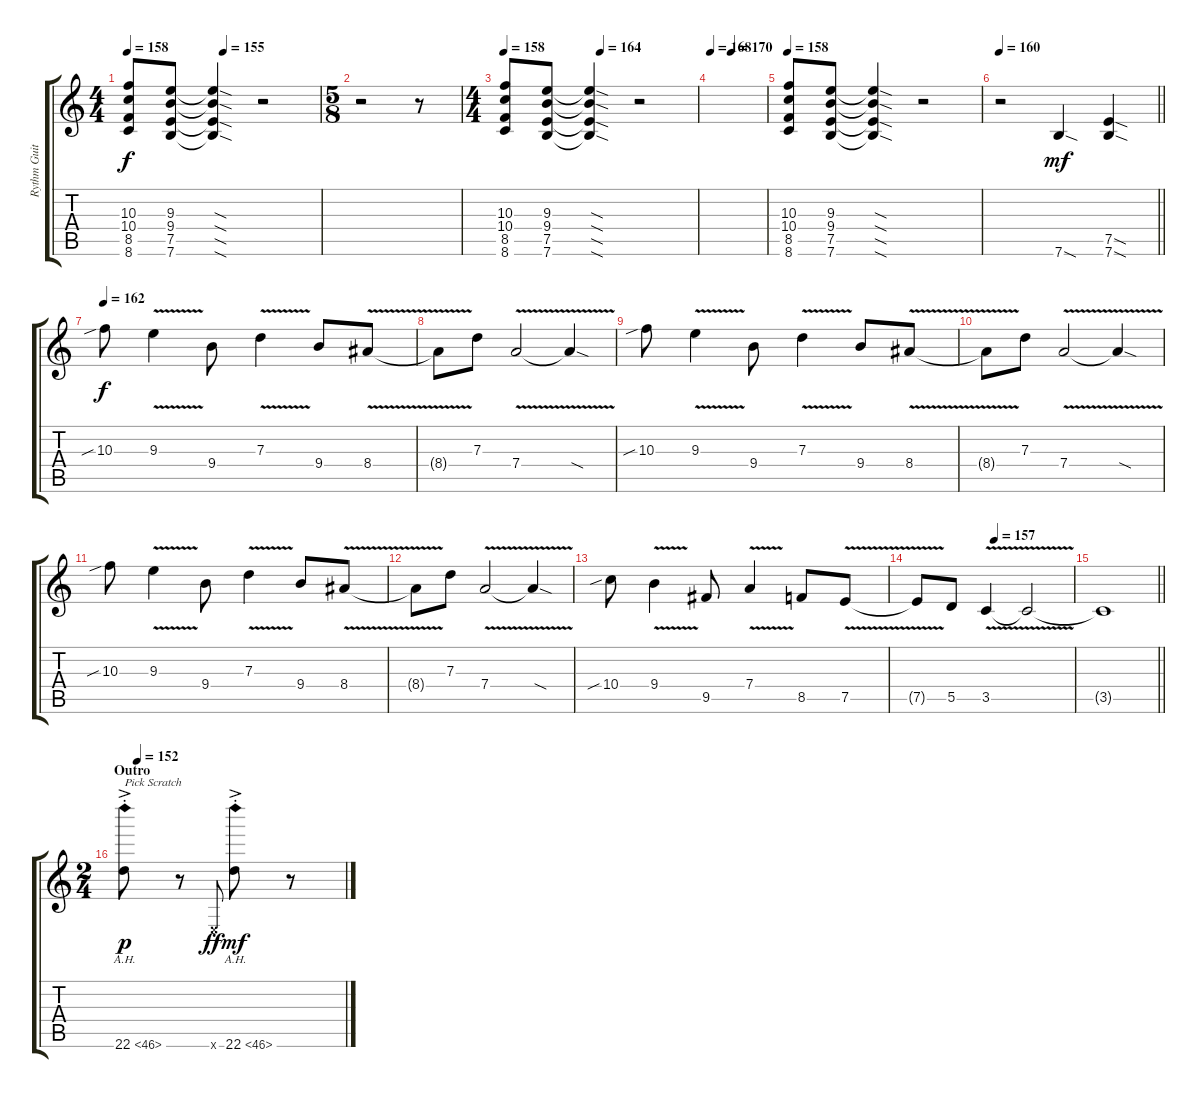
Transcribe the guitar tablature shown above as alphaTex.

\track ("Rythm Guitar 1" "Rythm Guit") {instrument distortionguitar}
\staff {score tabs}
\tuning (E4 B3 G3 D3 A2 E2) {hide}
\ts (4 4)
\tempo 158
\tempo (155 0.5)
\clef g2
\ks c
(10.3 10.4 8.5 8.6).8{dy f} (9.3 9.4 7.5 7.6).8 (9.3{sod t} 9.4{sod t} 7.5{sod t} 7.6{sod t}).4 r.2 |
\ts (5 8)
r.2 r.8 |
\ts (4 4)
\tempo 158
\tempo (164 0.5)
(10.3 10.4 8.5 8.6).8 (9.3 9.4 7.5 7.6).8 (9.3{sod t} 9.4{sod t} 7.5{sod t} 7.6{sod t}).4 r.2 |
\tempo 168
\tempo (170 0.375)
|
\tempo 158
(10.3 10.4 8.5 8.6).8 (9.3 9.4 7.5 7.6).8 (9.3{sod t} 9.4{sod t} 7.5{sod t} 7.6{sod t}).4 r.2 |
\tempo 160
\barLineRight lightlight
r.2 7.6{sod}.4{dy mf} (7.5{sod} 7.6{sod}).4 |
\section ("" "")
\tempo 162
10.3{sib}.8{dy f} 9.3{v}.4 9.4.8 7.3{v}.4 9.4.8 8.4{v}.8 |
8.4{t}.8 7.3.8 7.4{v}.2 7.4{sod t}.4 |
10.3{sib}.8 9.3{v}.4 9.4.8 7.3{v}.4 9.4.8 8.4{v}.8 |
8.4{t}.8 7.3.8 7.4{v}.2 7.4{sod t}.4 |
10.3{sib}.8 9.3{v}.4 9.4.8 7.3{v}.4 9.4.8 8.4{v}.8 |
8.4{t}.8 7.3.8 7.4{v}.2 7.4{sod t}.4 |
10.4{sib}.8 9.4{v}.4 9.5.8 7.4{v}.4 8.5.8 7.5{v}.8 |
\tempo (157 0.5)
7.5{t}.8 5.5.8 3.5{v}.4 3.5{t}.2 |
\barLineRight lightlight
3.5{t}.1 |
\ts (2 4)
\section ("" "Outro")
\tempo (152 0.0625)
22.6{ah 24 ac st}.8{txt "Pick Scratch" dy p} r.8 0.6{x}.8{gr onbeat dy ff} 22.6{ah 24 ac st}.8{dy mf} r.8
